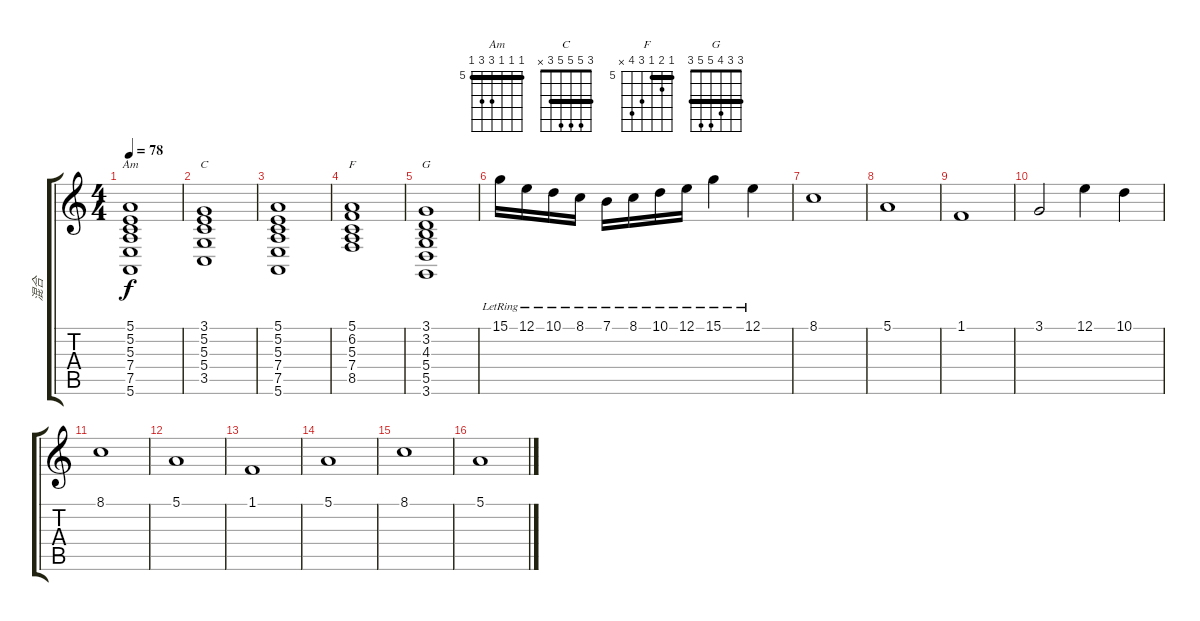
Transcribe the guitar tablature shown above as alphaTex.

\track ("混合" "混合") {instrument stringensemble2}
\staff {score tabs}
\tuning (E4 B3 G3 D3 A2 E2) {hide}
\chord ("Am" 5 5 5 7 7 5) {firstfret 5 barre 5}
\chord ("C" 3 5 5 5 3 x) {barre 3}
\chord ("F" 5 6 5 7 8 x) {firstfret 5 barre 5}
\chord ("G" 3 3 4 5 5 3) {barre 3}
\ts (4 4)
\tempo 78
\clef g2
\ks c
(5.1 5.2 5.3 7.4 7.5 5.6).1{ch "Am" dy f} |
(3.1 5.2 5.3 5.4 3.5).1{ch "C"} |
(5.1 5.2 5.3 7.4 7.5 5.6).1 |
(5.1 6.2 5.3 7.4 8.5).1{ch "F"} |
(3.1 3.2 4.3 5.4 5.5 3.6).1{ch "G"} |
15.1{lr}.16{volume 16} 12.1{lr}.16 10.1{lr}.16 8.1{lr}.16 7.1{lr}.16 8.1{lr}.16 10.1{lr}.16 12.1{lr}.16 15.1{lr}.4 12.1{lr}.4 |
8.1.1 |
5.1.1 |
1.1.1 |
3.1.2 12.1.4 10.1.4 |
8.1.1 |
5.1.1 |
1.1.1 |
5.1.1 |
8.1.1 |
5.1.1
